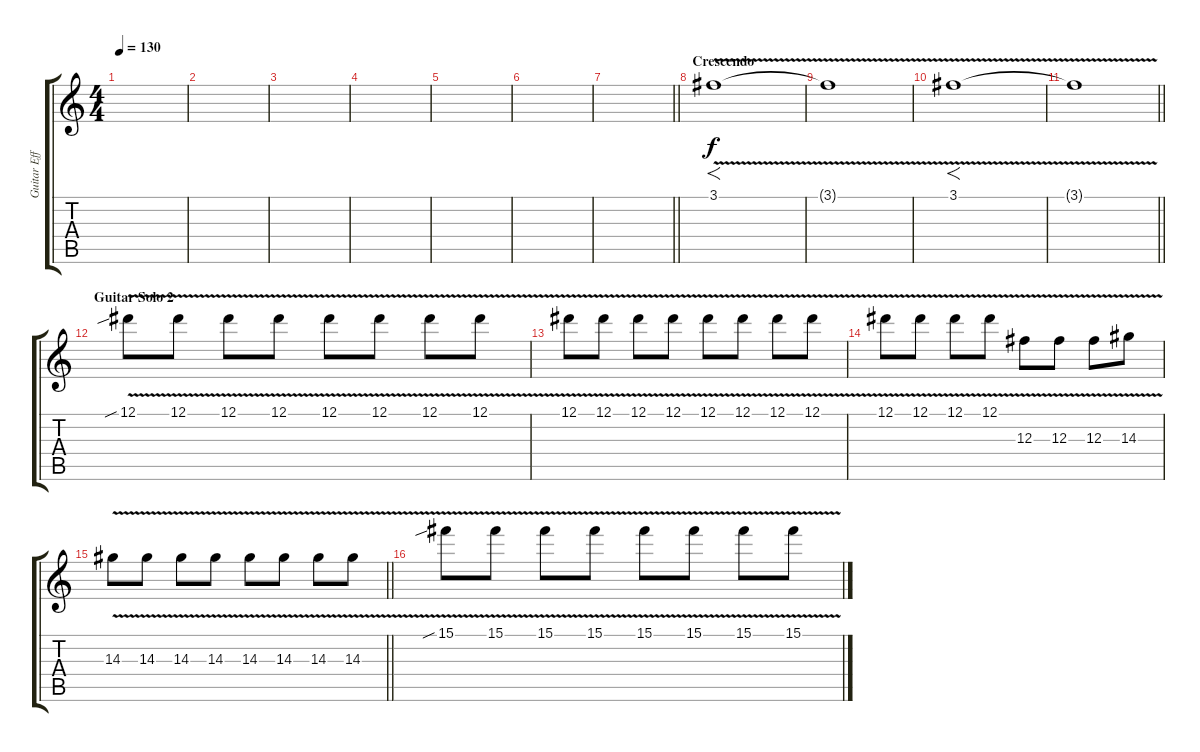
\track ("Guitar Effects 2" "Guitar Eff") {instrument electricguitarclean}
\staff {score tabs}
\tuning (Eb4 Bb3 Gb3 Db3 Ab2 Eb2) {hide}
\ts (4 4)
\tempo 130
\clef g2
\ks c
|
|
|
|
|
|
\barLineRight lightlight
|
\section ("" "Crescendo")
3.1{v}.1{f} |
3.1{t}.1 |
3.1{v}.1{f} |
\barLineRight lightlight
3.1{t}.1 |
\section ("" "Guitar Solo 2")
12.1{v sib}.8 12.1{v}.8 12.1{v}.8 12.1{v}.8 12.1{v}.8 12.1{v}.8 12.1{v}.8 12.1{v}.8 |
12.1{v}.8 12.1{v}.8 12.1{v}.8 12.1{v}.8 12.1{v}.8 12.1{v}.8 12.1{v}.8 12.1{v}.8 |
12.1{v}.8 12.1{v}.8 12.1{v}.8 12.1{v}.8 12.3{v}.8 12.3{v}.8 12.3{v}.8 14.3{v}.8 |
\barLineRight lightlight
14.3{v}.8 14.3{v}.8 14.3{v}.8 14.3{v}.8 14.3{v}.8 14.3{v}.8 14.3{v}.8 14.3{v}.8 |
15.1{v sib}.8 15.1{v}.8 15.1{v}.8 15.1{v}.8 15.1{v}.8 15.1{v}.8 15.1{v}.8 15.1{v}.8
